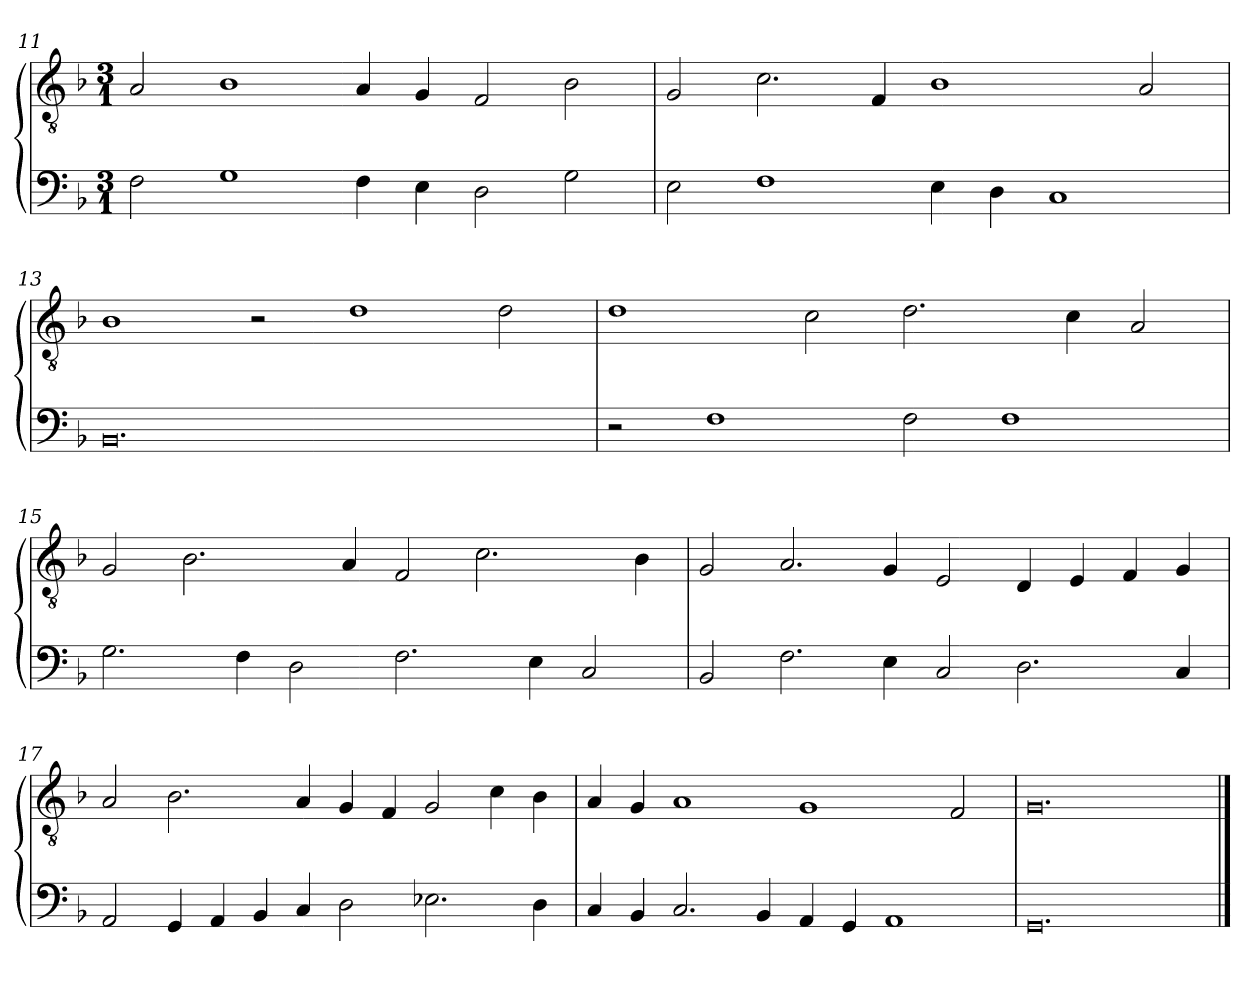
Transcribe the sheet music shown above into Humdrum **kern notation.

**kern	**kern
*part2	*part1
*staff2	*staff1
*clefF4	*clefGv2
*k[b-]	*k[b-]
*M3/1	*M3/1
=11	=11
2F	2A
1G	1B-
4F	4A
4E	4G
2D	2F
2G	2B-
=12	=12
2E	2G
1F	2.c
.	4F
4E	1B-
4D	.
1C	.
.	2A
=13	=13
0.BB-	1B-
.	2r
.	1d
.	2d
=14	=14
2r	1d
1F	.
.	2c
2F	2.d
1F	.
.	4c
.	2A
=15	=15
2.G	2G
.	2.B-
4F	.
2D	.
.	4A
2.F	2F
.	2.c
4E	.
2C	.
.	4B-
=16	=16
2BB-	2G
2.F	2.A
4E	4G
2C	2E
2.D	4D
.	4E
.	4F
4C	4G
=17	=17
2AA	2A
4GG	2.B-
4AA	.
4BB-	.
4C	4A
2D	4G
.	4F
2.E-X	2G
.	4c
4D	4B-
=18	=18
4C	4A
4BB-	4G
2.C	1A
4BB-	.
4AA	1G
4GG	.
1AA	.
.	2F
=19	=19
0.GG	0.G
==	==
*-	*-
